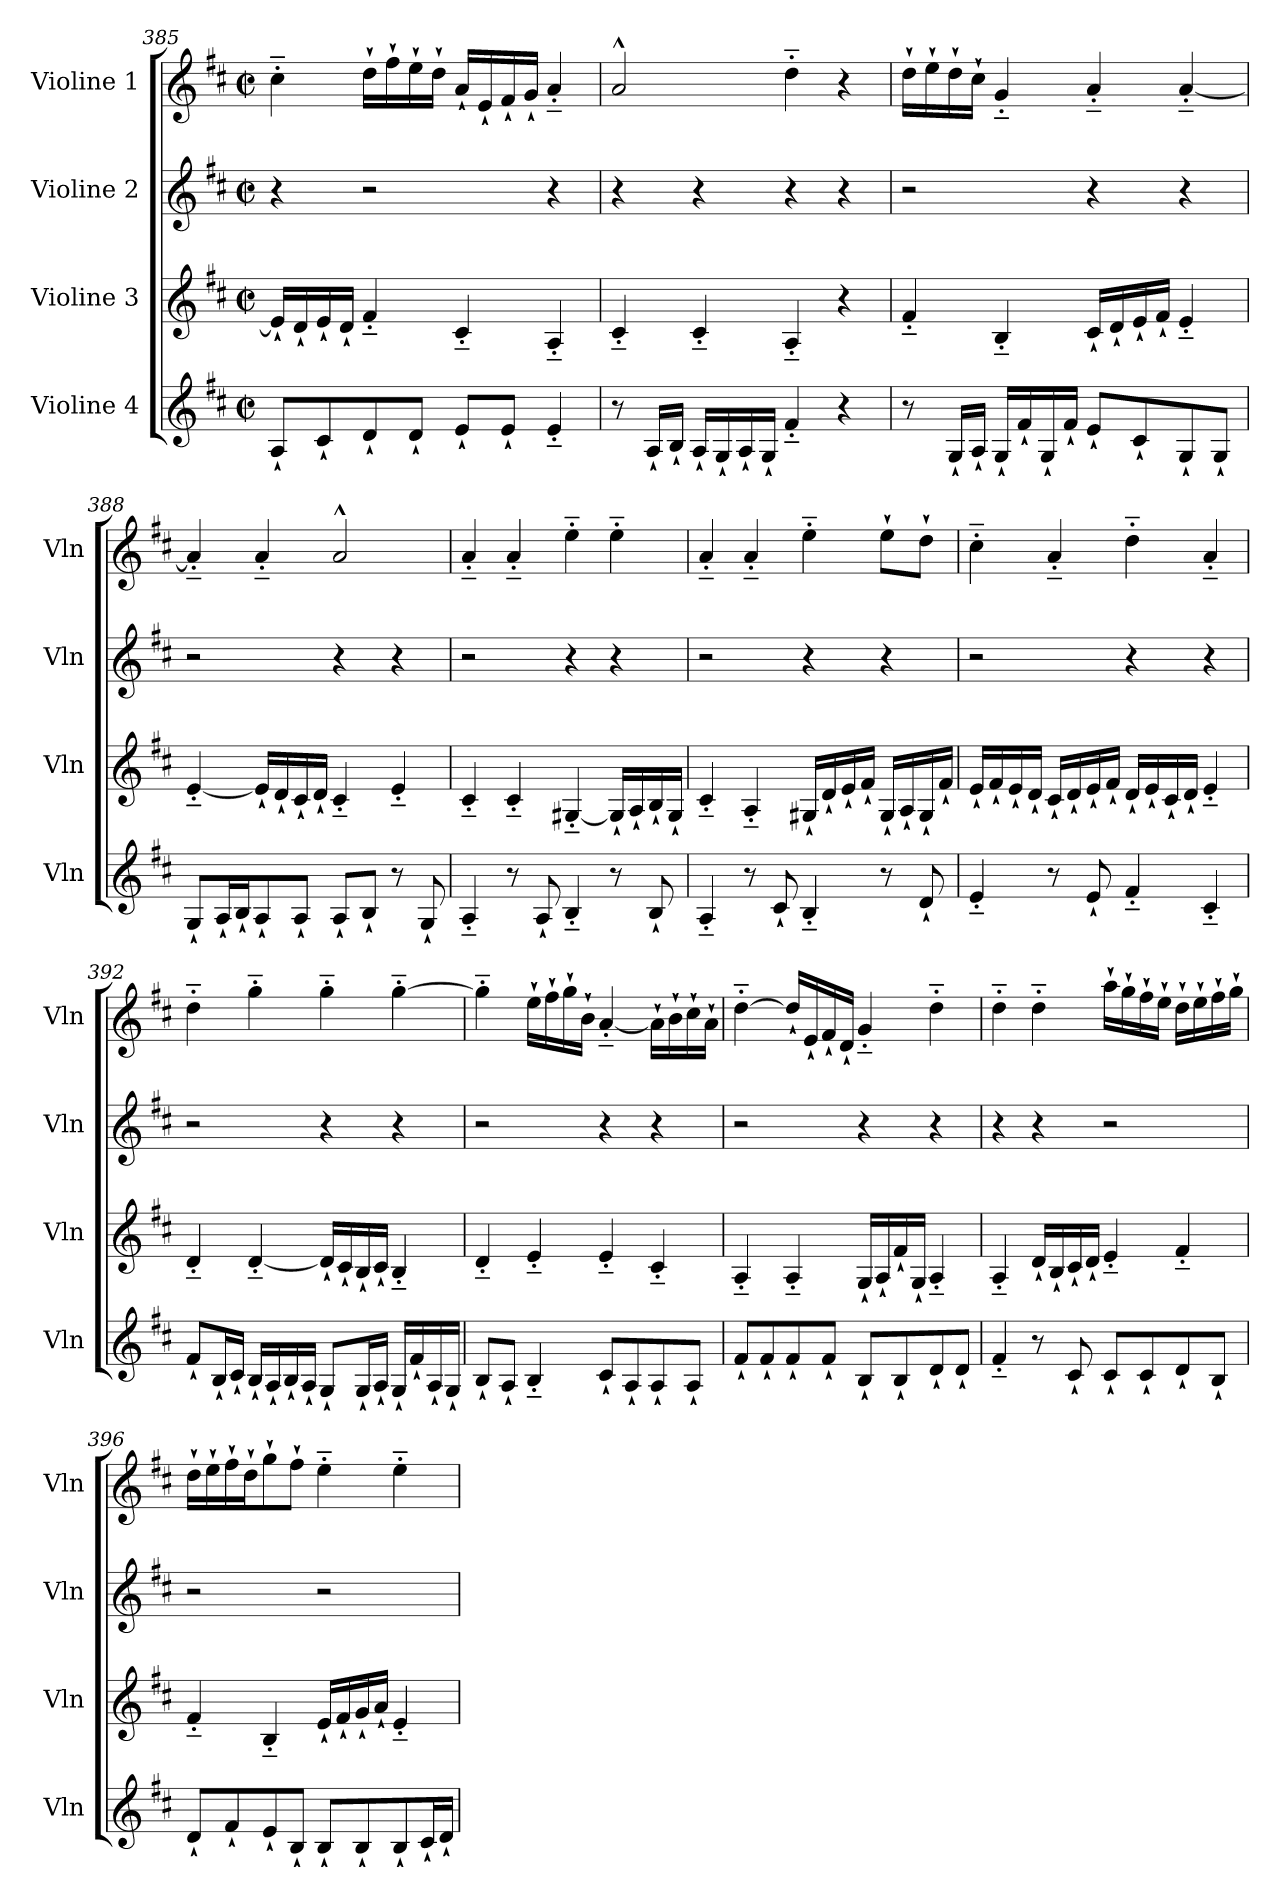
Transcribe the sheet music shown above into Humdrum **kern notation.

**kern	**kern	**kern	**kern
*part4	*part3	*part2	*part1
*staff4	*staff3	*staff2	*staff1
*I"Violine 4	*I"Violine 3	*I"Violine 2	*I"Violine 1
*I'Vln	*I'Vln	*I'Vln	*I'Vln
!!LO:LB:g=z
*clefG2	*clefG2	*clefG2	*clefG2
*k[f#c#]	*k[f#c#]	*k[f#c#]	*k[f#c#]
*D:	*D:	*D:	*D:
*M2/2	*M2/2	*M2/2	*M2/2
*met(c|)	*met(c|)	*met(c|)	*met(c|)
=385	=385	=385	=385
8A`/L	16e`/LL]	4r	4cc#~'\
.	16d`/	.	.
8c#`/	16e`/	.	.
.	16d`/JJ	.	.
8d`/	4f#~'/	2r	16dd`\LL
.	.	.	16ff#`\
8d`/J	.	.	16ee`\
.	.	.	16dd`\JJ
8e`/L	4c#~'/	.	16a`/LL
.	.	.	16e`/
8e`/J	.	.	16f#`/
.	.	.	16g`/JJ
4e~'/	4A~'/	4r	4a~'/
=386	=386	=386	=386
8r	4c#~'/	4r	2a^^/
16A`/LL	.	.	.
16B`/JJ	.	.	.
16A`/LL	4c#~'/	4r	.
16G`/	.	.	.
16A`/	.	.	.
16G`/JJ	.	.	.
4f#~'/	4A~'/	4r	4dd~'\
4r	4r	4r	4r
=387	=387	=387	=387
8r	4f#~'/	2r	16dd`\LL
.	.	.	16ee`\
16G`/LL	.	.	16dd`\
16A`/JJ	.	.	16cc#`\JJ
16G`/LL	4B~'/	.	4g~'/
16f#`/	.	.	.
16G`/	.	.	.
16f#`/JJ	.	.	.
8e`/L	16c#`/LL	4r	4a~'/
.	16d`/	.	.
8c#`/	16e`/	.	.
.	16f#`/JJ	.	.
8G`/	4e~'/	4r	[4a~'/
8G`/J	.	.	.
!!LO:LB:g=z
=388	=388	=388	=388
8G`/L	[4e~'/	2r	4a~'/]
16A`/L	.	.	.
16B`/J	.	.	.
8A`/	16e`/LL]	.	4a~'/
.	16d`/	.	.
8A`/J	16c#`/	.	.
.	16d`/JJ	.	.
8A`/L	4c#~'/	4r	2a^^/
8B`/J	.	.	.
8r	4e~'/	4r	.
8G`/	.	.	.
=389	=389	=389	=389
4A~'/	4c#~'/	2r	4a~'/
8r	4c#~'/	.	4a~'/
8A`/	.	.	.
4B~'/	[4G#X~'/	4r	4ee~'\
8r	16G#`/LL]	4r	4ee~'\
.	16A`/	.	.
8B`/	16B`/	.	.
.	16G#`/JJ	.	.
=390	=390	=390	=390
4A~'/	4c#~'/	2r	4a~'/
8r	4A~'/	.	4a~'/
8c#`/	.	.	.
4B~'/	16G#X`/LL	4r	4ee~'\
.	16d`/	.	.
.	16e`/	.	.
.	16f#`/JJ	.	.
8r	16G#`/LL	4r	8ee`\L
.	16A`/	.	.
8d`/	16G#`/	.	8dd`\J
.	16f#`/JJ	.	.
!!LO:PB:g=z
=391	=391	=391	=391
4e~'/	16e`/LL	2r	4cc#~'\
.	16f#`/	.	.
.	16e`/	.	.
.	16d`/JJ	.	.
8r	16c#`/LL	.	4a~'/
.	16d`/	.	.
8e`/	16e`/	.	.
.	16f#`/JJ	.	.
4f#~'/	16d`/LL	4r	4dd~'\
.	16e`/	.	.
.	16c#`/	.	.
.	16d`/JJ	.	.
4c#~'/	4e~'/	4r	4a~'/
=392	=392	=392	=392
8f#`/L	4d~'/	2r	4dd~'\
16B`/L	.	.	.
16c#`/JJ	.	.	.
16B`/LL	[4d~'/	.	4gg~'\
16A`/	.	.	.
16B`/	.	.	.
16A`/JJ	.	.	.
8G`/L	16d`/LL]	4r	4gg~'\
.	16c#`/	.	.
16G`/L	16B`/	.	.
16A`/JJ	16c#`/JJ	.	.
16G`/LL	4B~'/	4r	[4gg~'\
16f#`/	.	.	.
16A`/	.	.	.
16G`/JJ	.	.	.
=393	=393	=393	=393
8B`/L	4d~'/	2r	4gg~'\]
8A`/J	.	.	.
4B~'/	4e~'/	.	16ee`\LL
.	.	.	16ff#`\
.	.	.	16gg`\
.	.	.	16b`\JJ
8c#`/L	4e~'/	4r	[4a~'/
8A`/	.	.	.
8A`/	4c#~'/	4r	16a`\LL]
.	.	.	16b`\
8A`/J	.	.	16cc#`\
.	.	.	16a`\JJ
!!LO:LB:g=z
=394	=394	=394	=394
8f#`/L	4A~'/	2r	[4dd~'\
8f#`/	.	.	.
8f#`/	4A~'/	.	16dd`/LL]
.	.	.	16e`/
8f#`/J	.	.	16f#`/
.	.	.	16d`/JJ
8B`/L	16G`/LL	4r	4g~'/
.	16A`/	.	.
8B`/	16f#`/	.	.
.	16G`/JJ	.	.
8d`/	4A~'/	4r	4dd~'\
8d`/J	.	.	.
=395	=395	=395	=395
4f#~'/	4A~'/	4r	4dd~'\
8r	16d`/LL	4r	4dd~'\
.	16B`/	.	.
8c#`/	16c#`/	.	.
.	16d`/JJ	.	.
8c#`/L	4e~'/	2r	16aa`\LL
.	.	.	16gg`\
8c#`/	.	.	16ff#`\
.	.	.	16ee`\JJ
8d`/	4f#~'/	.	16dd`\LL
.	.	.	16ee`\
8B`/J	.	.	16ff#`\
.	.	.	16gg`\JJ
=396	=396	=396	=396
8d`/L	4f#~'/	2r	16dd`\LL
.	.	.	16ee`\
8f#`/	.	.	16ff#`\
.	.	.	16dd`\J
8e`/	4B~'/	.	8gg`\
8B`/J	.	.	8ff#`\J
8B`/L	16e`/LL	2r	4ee~'\
.	16f#`/	.	.
8B`/	16g`/	.	.
.	16a`/JJ	.	.
8B`/	4e~'/	.	4ee~'\
16c#`/L	.	.	.
16d`/JJ	.	.	.
=	=	=	=
*-	*-	*-	*-
